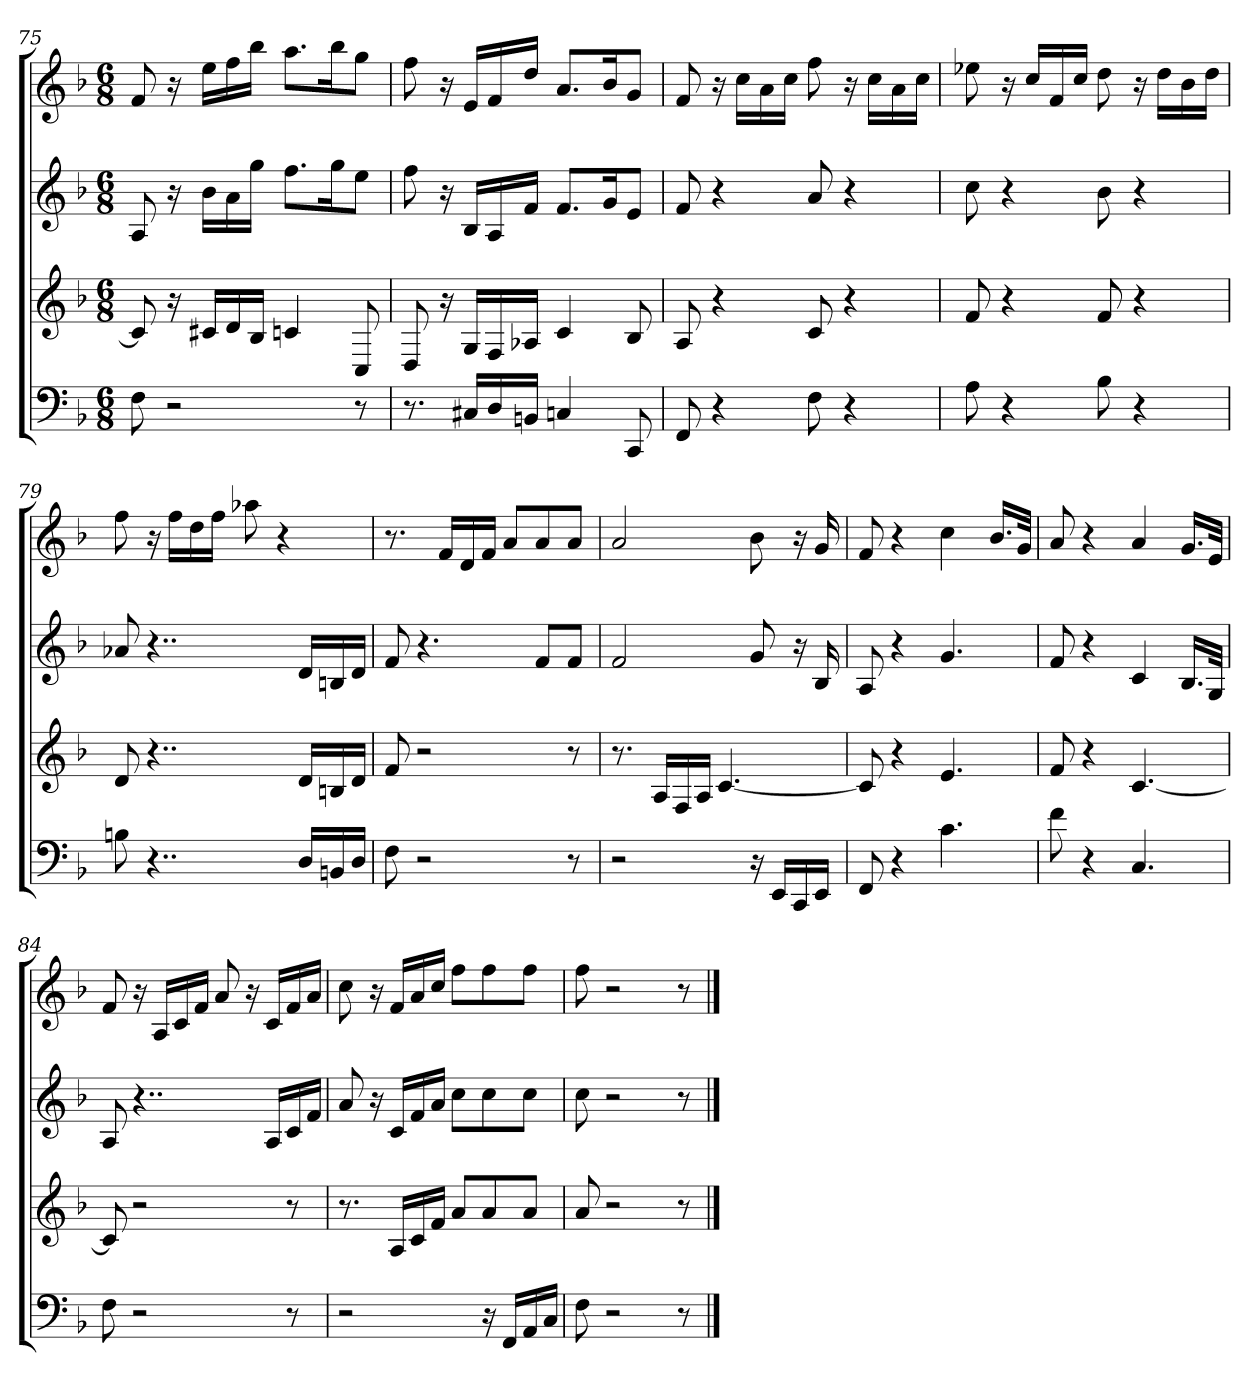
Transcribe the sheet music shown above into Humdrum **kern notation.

**kern	**kern	**kern	**kern
*part4	*part3	*part2	*part1
*staff4	*staff3	*staff2	*staff1
*k[b-]	*k[b-]	*k[b-]	*k[b-]
*F:	*F:	*F:	*F:
*M6/8	*M6/8	*M6/8	*M6/8
=75	=75	=75	=75
8F	8c]	8A	8f
2r	16r	16r	16r
.	16c#XLL	16b-LL	16eeLL
.	16d	16a	16ff
.	16B-JJ	16ggJJ	16bb-JJ
.	4cn	8.ffL	8.aaL
.	.	16ggK	16bb-K
8r	8C	8eeJ	8ggJ
=76	=76	=76	=76
8.r	8D	8ff	8ff
.	16r	16r	16r
16C#XLL	16GLL	16B-LL	16eLL
16D	16F	16A	16f
16BBnJJ	16A-XJJ	16fJJ	16ddJJ
4Cn	4c	8.fL	8.aL
.	.	16gK	16b-K
8CC	8B-	8eJ	8gJ
=77	=77	=77	=77
8FF	8A	8f	8f
4r	4r	4r	16r
.	.	.	16ccLL
.	.	.	16a
.	.	.	16ccJJ
8F	8c	8a	8ff
4r	4r	4r	16r
.	.	.	16ccLL
.	.	.	16a
.	.	.	16ccJJ
=78	=78	=78	=78
8A	8f	8cc	8ee-X
4r	4r	4r	16r
.	.	.	16ccLL
.	.	.	16f
.	.	.	16ccJJ
8B-	8f	8b-	8dd
4r	4r	4r	16r
.	.	.	16ddLL
.	.	.	16b-
.	.	.	16ddJJ
=79	=79	=79	=79
8Bn	8d	8a-X	8ff
4..r	4..r	4..r	16r
.	.	.	16ffLL
.	.	.	16dd
.	.	.	16ffJJ
.	.	.	8aa-X
.	.	.	4r
16DLL	16dLL	16dLL	.
16BBn	16Bn	16Bn	.
16DJJ	16dJJ	16dJJ	.
=80	=80	=80	=80
8F	8f	8f	8.r
2r	2r	4.r	.
.	.	.	16fLL
.	.	.	16d
.	.	.	16fJJ
.	.	.	8aL
.	.	8fL	8a
8r	8r	8fJ	8aJ
=81	=81	=81	=81
2r	8.r	2f	2a
.	16ALL	.	.
.	16F	.	.
.	16AJJ	.	.
.	[4.c	.	.
16r	.	8g	8b-
16EELL	.	.	.
16CC	.	16r	16r
16EEJJ	.	16B-	16g
=82	=82	=82	=82
8FF	8c]	8A	8f
4r	4r	4r	4r
4.c	4.e	4.g	4cc
.	.	.	16.b-LL
.	.	.	32gJJk
=83	=83	=83	=83
8f	8f	8f	8a
4r	4r	4r	4r
4.C	[4.c	4c	4a
.	.	16.B-LL	16.gLL
.	.	32GJJk	32eJJk
=84	=84	=84	=84
8F	8c]	8A	8f
2r	2r	4..r	16r
.	.	.	16ALL
.	.	.	16c
.	.	.	16fJJ
.	.	.	8a
.	.	.	16r
.	.	16ALL	16cLL
8r	8r	16c	16f
.	.	16fJJ	16aJJ
=85	=85	=85	=85
2r	8.r	8a	8cc
.	.	16r	16r
.	16ALL	16cLL	16fLL
.	16c	16f	16a
.	16fJJ	16aJJ	16ccJJ
.	8aL	8ccL	8ffL
16r	8a	8cc	8ff
16FFLL	.	.	.
16AA	8aJ	8ccJ	8ffJ
16CJJ	.	.	.
=86	=86	=86	=86
8F	8a	8cc	8ff
2r	2r	2r	2r
8r	8r	8r	8r
==	==	==	==
*-	*-	*-	*-
